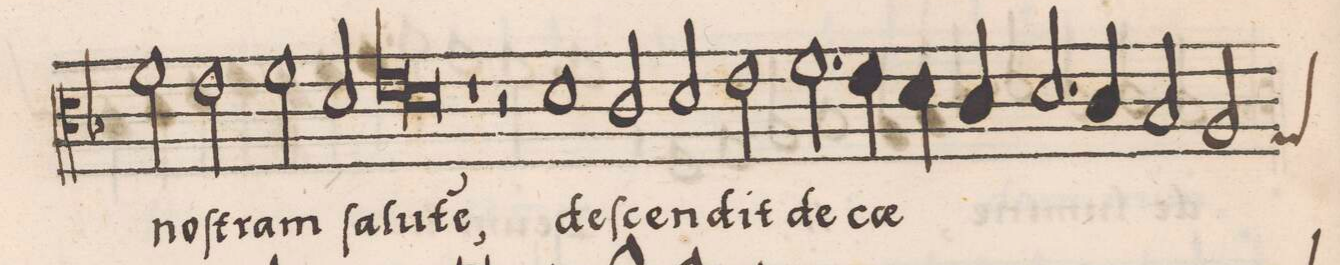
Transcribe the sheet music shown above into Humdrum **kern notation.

**kern	**text
*I"TENOR	*
*clefC3	*
*k[b-]	*
*met(c|)	*
*M2/1	*
2f\	noſ-
2e\	-tram
2f\	ſa-
2d/	-lu-
=75	=75
*lig	*
1e	  te(m),
1d	.
*Xlig	*
=76	=76
1r	.
2r	.
1d	de-
=77	=77
2c/	-ſcen-
2d/	.
2e\	-dit
=78	=78
2.f\	de
4e\	c(ae)-
4d\	.
4c/	.
2.d/	.
=79	=79
4c/	.
2B-/	.
*custos:G	*
2A/	.
*-	*-
